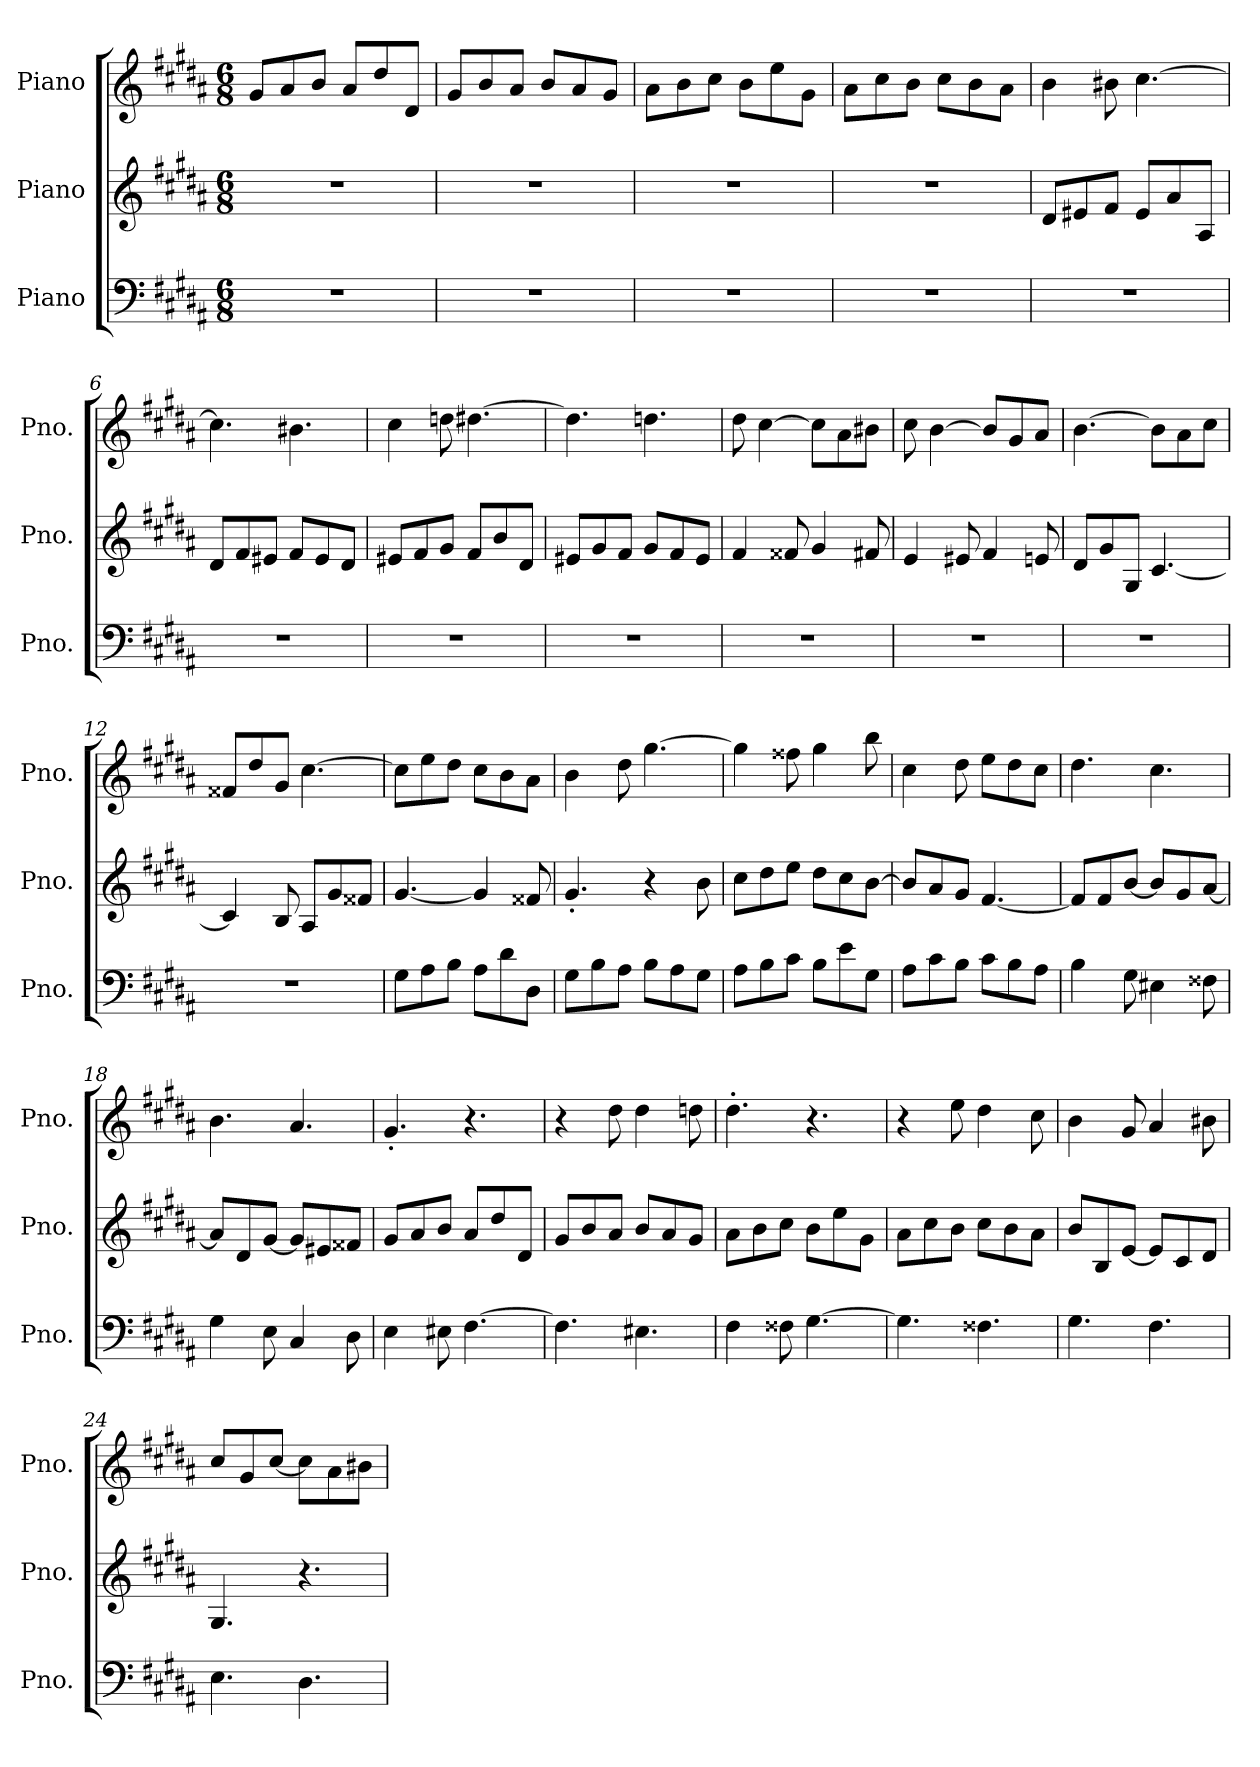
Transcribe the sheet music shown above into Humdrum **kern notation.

**kern	**kern	**kern
*part3	*part2	*part1
*staff3	*staff2	*staff1
*I"Piano	*I"Piano	*I"Piano
*I'Pno.	*I'Pno.	*I'Pno.
*clefF4	*clefG2	*clefG2
*k[f#c#g#d#a#]	*k[f#c#g#d#a#]	*k[f#c#g#d#a#]
*M6/8	*M6/8	*M6/8
*MM99	*MM99	*MM99
=1	=1	=1
2.r	2.r	8g#/L
.	.	8a#/
.	.	8b/J
.	.	8a#/L
.	.	8dd#/
.	.	8d#/J
=2	=2	=2
2.r	2.r	8g#/L
.	.	8b/
.	.	8a#/J
.	.	8b/L
.	.	8a#/
.	.	8g#/J
=3	=3	=3
2.r	2.r	8a#\L
.	.	8b\
.	.	8cc#\J
.	.	8b\L
.	.	8ee\
.	.	8g#\J
=4	=4	=4
2.r	2.r	8a#\L
.	.	8cc#\
.	.	8b\J
.	.	8cc#\L
.	.	8b\
.	.	8a#\J
=5	=5	=5
2.r	8d#/L	4b\
.	8e#X/	.
.	8f#/J	8b#X\
.	8e#/L	[4.cc#\
.	8a#/	.
.	8A#/J	.
=6	=6	=6
2.r	8d#/L	4.cc#\]
.	8f#/	.
.	8e#X/J	.
.	8f#/L	4.b#X\
.	8e#/	.
.	8d#/J	.
!!LO:LB:g=z
=7	=7	=7
2.r	8e#X/L	4cc#\
.	8f#/	.
.	8g#/J	8ddn\
.	8f#/L	[4.dd#X\
.	8b/	.
.	8d#/J	.
=8	=8	=8
2.r	8e#X/L	4.dd#\]
.	8g#/	.
.	8f#/J	.
.	8g#/L	4.ddn\
.	8f#/	.
.	8e#/J	.
=9	=9	=9
2.r	4f#/	8dd#\
.	.	[4cc#\
.	8f##X/	.
.	4g#/	8cc#\L]
.	.	8a#\
.	8f#X/	8b#X\J
=10	=10	=10
2.r	4e/	8cc#\
.	.	[4b\
.	8e#X/	.
.	4f#/	8b/L]
.	.	8g#/
.	8en/	8a#/J
=11	=11	=11
2.r	8d#/L	[4.b\
.	8g#/	.
.	8G#/J	.
.	[4.c#/	8b\L]
.	.	8a#\
.	.	8cc#\J
!!LO:LB:g=z
=12	=12	=12
2.r	4c#/]	8f##X/L
.	.	8dd#/
.	8B/	8g#/J
.	8A#/L	[4.cc#\
.	8g#/	.
.	8f##X/J	.
=13	=13	=13
8G#\L	[4.g#/	8cc#\L]
8A#\	.	8ee\
8B\J	.	8dd#\J
8A#\L	4g#/]	8cc#\L
8d#\	.	8b\
8D#\J	8f##X/	8a#\J
=14	=14	=14
8G#\L	4.g#'/	4b\
8B\	.	.
8A#\J	.	8dd#\
8B\L	4r	[4.gg#\
8A#\	.	.
8G#\J	8b\	.
=15	=15	=15
8A#\L	8cc#\L	4gg#\]
8B\	8dd#\	.
8c#\J	8ee\J	8ff##X\
8B\L	8dd#\L	4gg#\
8e\	8cc#\	.
8G#\J	[8b\J	8bb\
=16	=16	=16
8A#\L	8b/L]	4cc#\
8c#\	8a#/	.
8B\J	8g#/J	8dd#\
8c#\L	[4.f#/	8ee\L
8B\	.	8dd#\
8A#\J	.	8cc#\J
=17	=17	=17
4B\	8f#/L]	4.dd#\
.	8f#/	.
8G#\	[8b/J	.
4E#X\	8b/L]	4.cc#\
.	8g#/	.
8F##X\	[8a#/J	.
!!LO:LB:g=z
=18	=18	=18
4G#\	8a#/L]	4.b\
.	8d#/	.
8E\	[8g#/J	.
4C#/	8g#/L]	4.a#/
.	8e#X/	.
8D#\	8f##X/J	.
=19	=19	=19
4E\	8g#/L	4.g#'/
.	8a#/	.
8E#X\	8b/J	.
[4.F#\	8a#/L	4.r
.	8dd#/	.
.	8d#/J	.
=20	=20	=20
4.F#\]	8g#/L	4r
.	8b/	.
.	8a#/J	8dd#\
4.E#X\	8b/L	4dd#\
.	8a#/	.
.	8g#/J	8ddn\
=21	=21	=21
4F#\	8a#\L	4.dd#'\
.	8b\	.
8F##X\	8cc#\J	.
[4.G#\	8b\L	4.r
.	8ee\	.
.	8g#\J	.
=22	=22	=22
4.G#\]	8a#\L	4r
.	8cc#\	.
.	8b\J	8ee\
4.F##X\	8cc#\L	4dd#\
.	8b\	.
.	8a#\J	8cc#\
=23	=23	=23
4.G#\	8b/L	4b\
.	8B/	.
.	[8e/J	8g#/
4.F#\	8e/L]	4a#/
.	8c#/	.
.	8d#/J	8b#X\
!!LO:PB:g=z
=24	=24	=24
4.E\	4.G#/	8cc#/L
.	.	8g#/
.	.	[8cc#/J
4.D#\	4.r	8cc#\L]
.	.	8a#\
.	.	8b#X\J
=	=	=
*-	*-	*-
